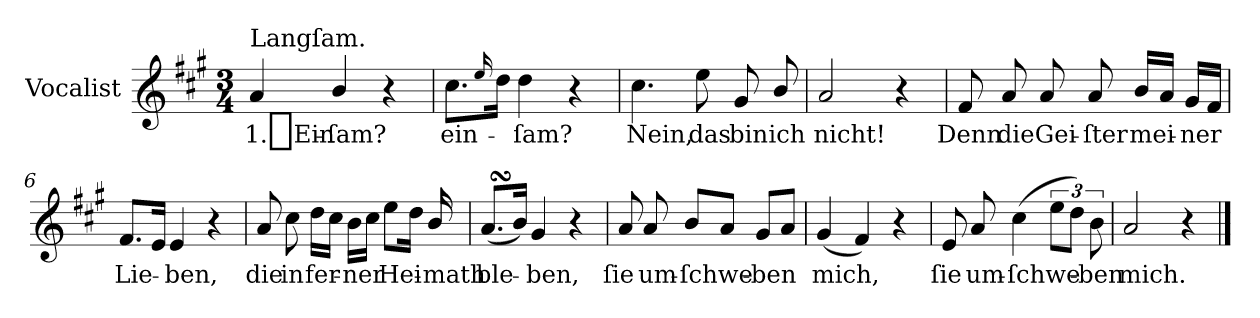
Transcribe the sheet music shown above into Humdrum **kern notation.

**kern	**text
*part1	*part1
*staff1	*staff1
*I"Vocalist	*
*clefG2	*
*k[f#c#g#]	*
*A:	*
*M3/4	*
=1	=1
!LO:TX:a:t=Langſam.	!
4a	1._Ein-
4b/	-ſam?
4r	.
=2	=2
8.cc#L	ein-
16qqee	.
16ddJk	.
4dd	-ſam?
4r	.
=3	=3
4.cc#	Nein,
8ee	das
8g#	bin
8b/	ich
=4	=4
2a	nicht!
4r	.
=5	=5
8f#	Denn
8a	die
8a	Gei-
8a	-ſter
16b/LL	mei-
16aJJ	.
16g#LL	-ner
16f#JJ	.
=6	=6
8.f#L	Lie-
16eJk	.
4e	-ben,
4r	.
=7	=7
8a	die
8cc#	in
16ddLL	fer-
16cc#JJ	.
16bLL	-ner
16cc#JJ	.
8eeL	Hei-
16ddJk	.
16b/	-math
=8	=8
(8.aSSsL	ble-
16bJk)	.
4g#	-ben,
4r	.
=9	=9
8a	ſie
8a	um-
8bL	-ſchwe-
8aJ	.
8g#L	-ben
8aJ	.
=10	=10
(4g#	mich,
4f#)	.
4r	.
=11	=11
8e	ſie
8a	um-
(4cc#	-ſchwe-
12eeL	.
12ddJ)	.
12b	-ben
=12	=12
2a	mich.
4r	.
==	==
*-	*-
